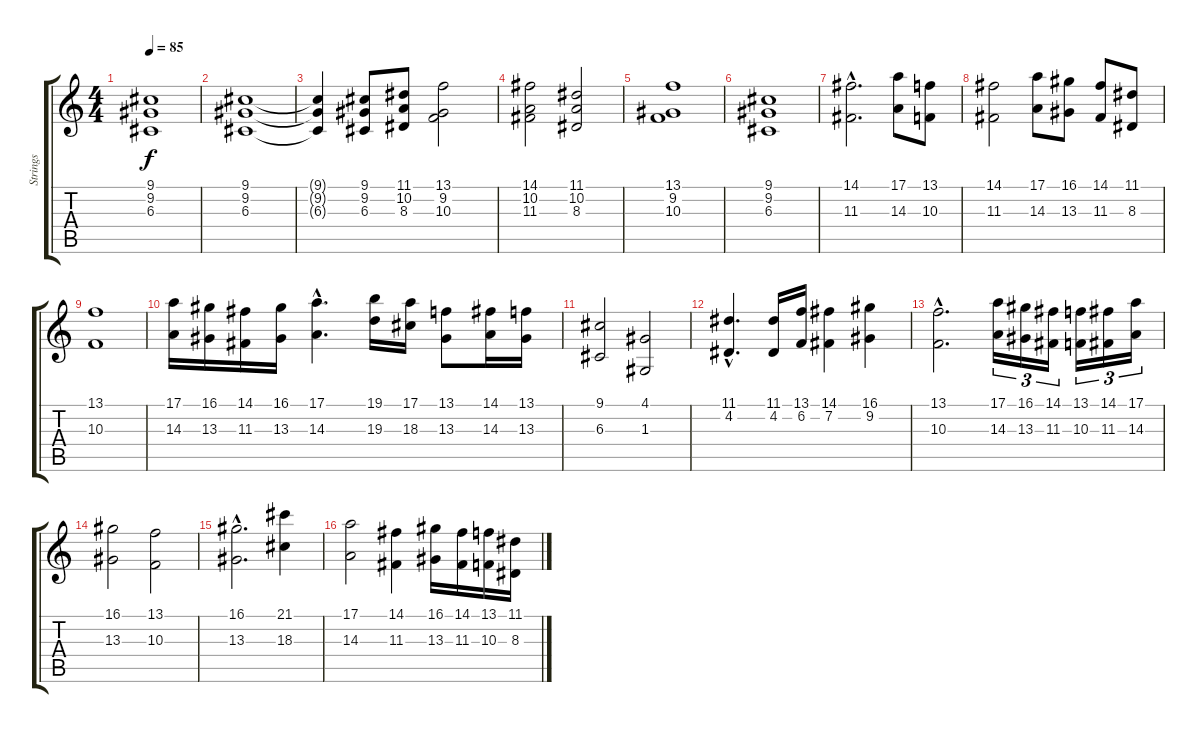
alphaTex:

\track ("Strings" "Strings") {instrument stringensemble1}
\staff {score tabs}
\tuning (E4 B3 G3 D3 A2 E2) {hide}
\ts (4 4)
\tempo 85
\clef g2
\ks c
(9.1 9.2 6.3).1{dy f} |
(9.1 9.2 6.3).1 |
(9.1{t} 9.2{t} 6.3{t}).4 (9.1 9.2 6.3).8 (11.1 10.2 8.3).8 (13.1 9.2 10.3).2 |
(14.1 10.2 11.3).2 (11.1 10.2 8.3).2 |
(13.1 9.2 10.3).1 |
(9.1 9.2 6.3).1 |
(14.1{hac} 11.3{hac}).2{d} (17.1 14.3).8 (13.1 10.3).8 |
(14.1 11.3).2 (17.1 14.3).8 (16.1 13.3).8 (14.1 11.3).8 (11.1 8.3).8 |
(13.1 10.3).1 |
(17.1 14.3).16 (16.1 13.3).16 (14.1 11.3).16 (16.1 13.3).16 (17.1{hac} 14.3{hac}).4{d} (19.1 19.3).16 (17.1 18.3).16 (13.1 13.3).8 (14.1 14.3).16 (13.1 13.3).16 |
(9.1 6.3).2 (4.1 1.3).2 |
(11.1{hac} 4.2{hac}).4{d} (11.1 4.2).16 (13.1 6.2).16 (14.1 7.2).4 (16.1 9.2).4 |
(13.1{hac} 10.3{hac}).2{d} (17.1 14.3).16{tu (3 2)} (16.1 13.3).16{tu (3 2)} (14.1 11.3).16{tu (3 2)} (13.1 10.3).16{tu (3 2)} (14.1 11.3).16{tu (3 2)} (17.1 14.3).16{tu (3 2)} |
(16.1 13.3).2 (13.1 10.3).2 |
(16.1{hac} 13.3{hac}).2{d} (21.1 18.3).4 |
(17.1 14.3).2 (14.1 11.3).4 (16.1 13.3).16 (14.1 11.3).16 (13.1 10.3).16 (11.1 8.3).16
